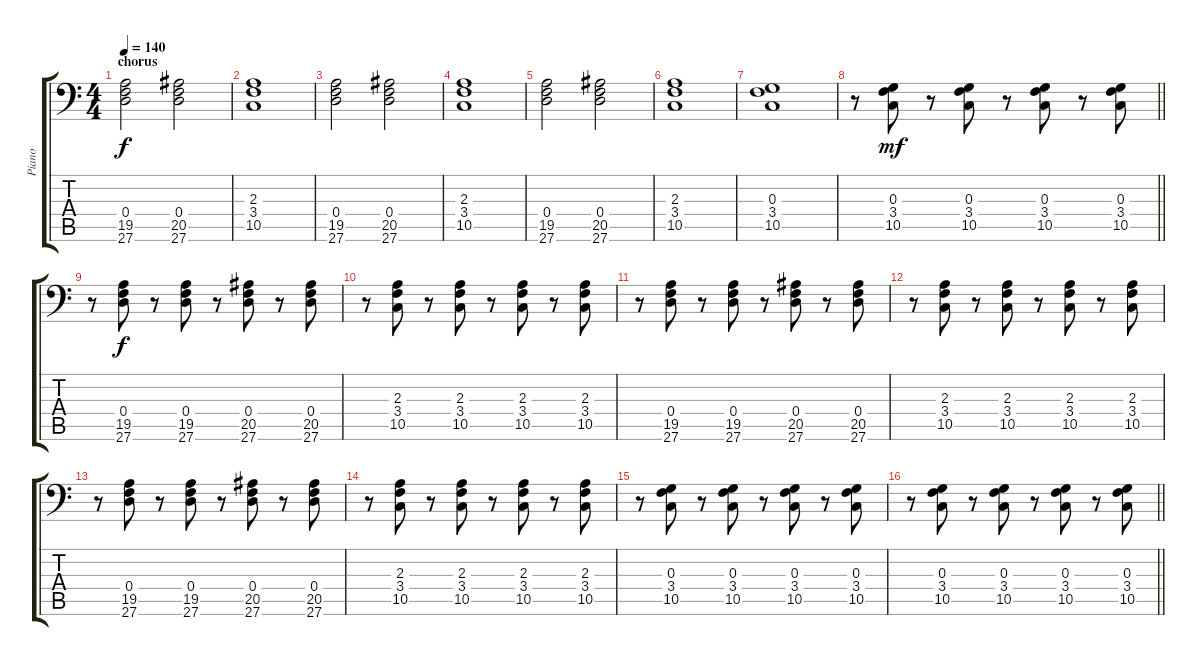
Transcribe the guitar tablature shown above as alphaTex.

\track ("Piano" "Piano") {instrument brightacousticpiano}
\staff {score tabs}
\tuning (E4 B3 G3 D3 D2 D1) {hide}
\ts (4 4)
\section ("" "chorus ")
\tempo 140
\clef f4
\ks c
(0.4 19.5 27.6).2{dy f} (0.4 20.5 27.6).2 |
(2.3 3.4 10.5).1 |
(0.4 19.5 27.6).2 (0.4 20.5 27.6).2 |
(2.3 3.4 10.5).1 |
(0.4 19.5 27.6).2 (0.4 20.5 27.6).2 |
(2.3 3.4 10.5).1 |
(0.3 3.4 10.5).1 |
\barLineRight lightlight
r.8 (0.3 3.4 10.5).8{dy mf} r.8 (0.3 3.4 10.5).8 r.8 (0.3 3.4 10.5).8 r.8 (0.3 3.4 10.5).8 |
r.8 (0.4 19.5 27.6).8{dy f} r.8 (0.4 19.5 27.6).8 r.8 (0.4 20.5 27.6).8 r.8 (0.4 20.5 27.6).8 |
r.8 (2.3 3.4 10.5).8 r.8 (2.3 3.4 10.5).8 r.8 (2.3 3.4 10.5).8 r.8 (2.3 3.4 10.5).8 |
r.8 (0.4 19.5 27.6).8 r.8 (0.4 19.5 27.6).8 r.8 (0.4 20.5 27.6).8 r.8 (0.4 20.5 27.6).8 |
r.8 (2.3 3.4 10.5).8 r.8 (2.3 3.4 10.5).8 r.8 (2.3 3.4 10.5).8 r.8 (2.3 3.4 10.5).8 |
r.8 (0.4 19.5 27.6).8 r.8 (0.4 19.5 27.6).8 r.8 (0.4 20.5 27.6).8 r.8 (0.4 20.5 27.6).8 |
r.8 (2.3 3.4 10.5).8 r.8 (2.3 3.4 10.5).8 r.8 (2.3 3.4 10.5).8 r.8 (2.3 3.4 10.5).8 |
r.8 (0.3 3.4 10.5).8 r.8 (0.3 3.4 10.5).8 r.8 (0.3 3.4 10.5).8 r.8 (0.3 3.4 10.5).8 |
\barLineRight lightlight
r.8 (0.3 3.4 10.5).8 r.8 (0.3 3.4 10.5).8 r.8 (0.3 3.4 10.5).8 r.8 (0.3 3.4 10.5).8
